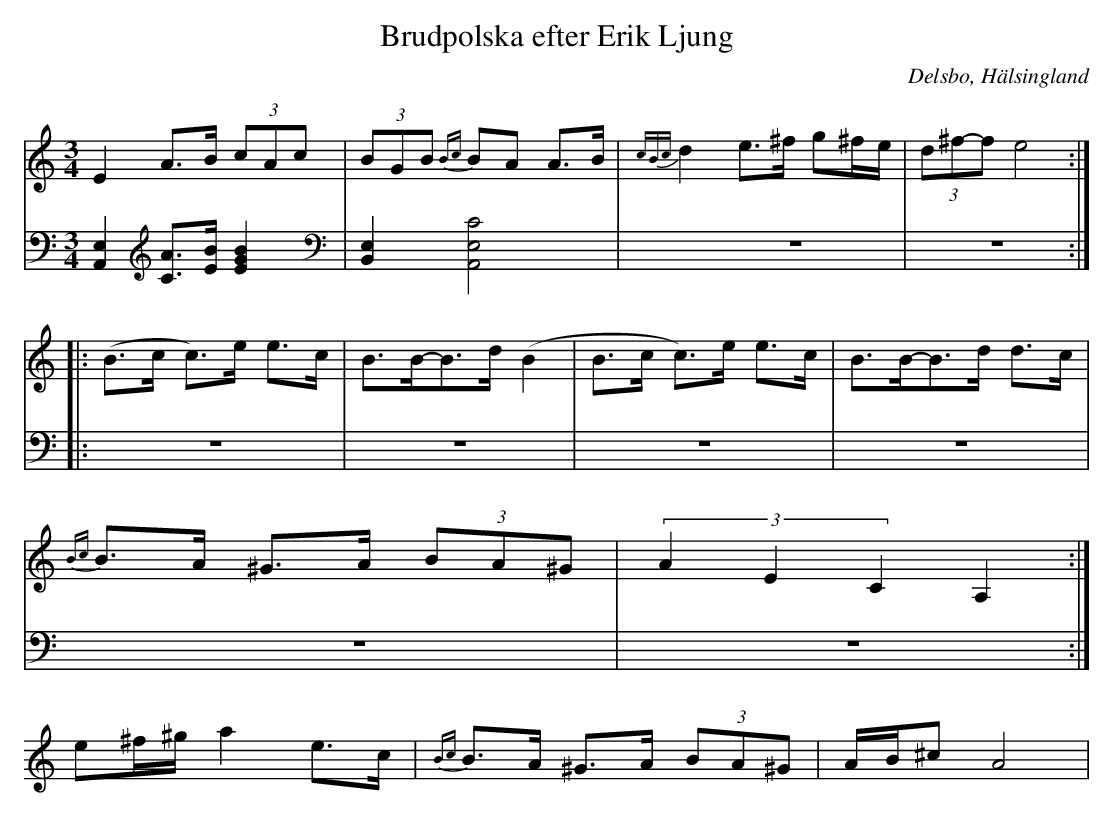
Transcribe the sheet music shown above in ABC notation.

X:1
T: Brudpolska efter Erik Ljung
Q: 105
O: Delsbo, Hälsingland
M: 3/4
L: 1/8
K: Am
V:1
V:2
V:1
E2 A>B (3cAc| (3BGB {Bc}BA A>B|{cBc}d2 e>^f g^f/e/|(3d^f-f e4 :|
|:(B>c c)>e e>c|B>B-B>d (B2|B>c c)>e e>c|B>B-B>d d>c|
{Bc}B>A ^G>A (3BA^G|(3A2E2C2 A,2:|
e^f/^g/ a2 e>c|{Bc}B>A ^G>A (3BA^G|A/B/^c A4|
V:2
[A,,2E,2] [AC]>[BE] [B2E2G2]|[B,,2E,2] [A,,4C4E,4]|z6|z6:|
|:z6|z6|z6|z6|
z6|z6:|
